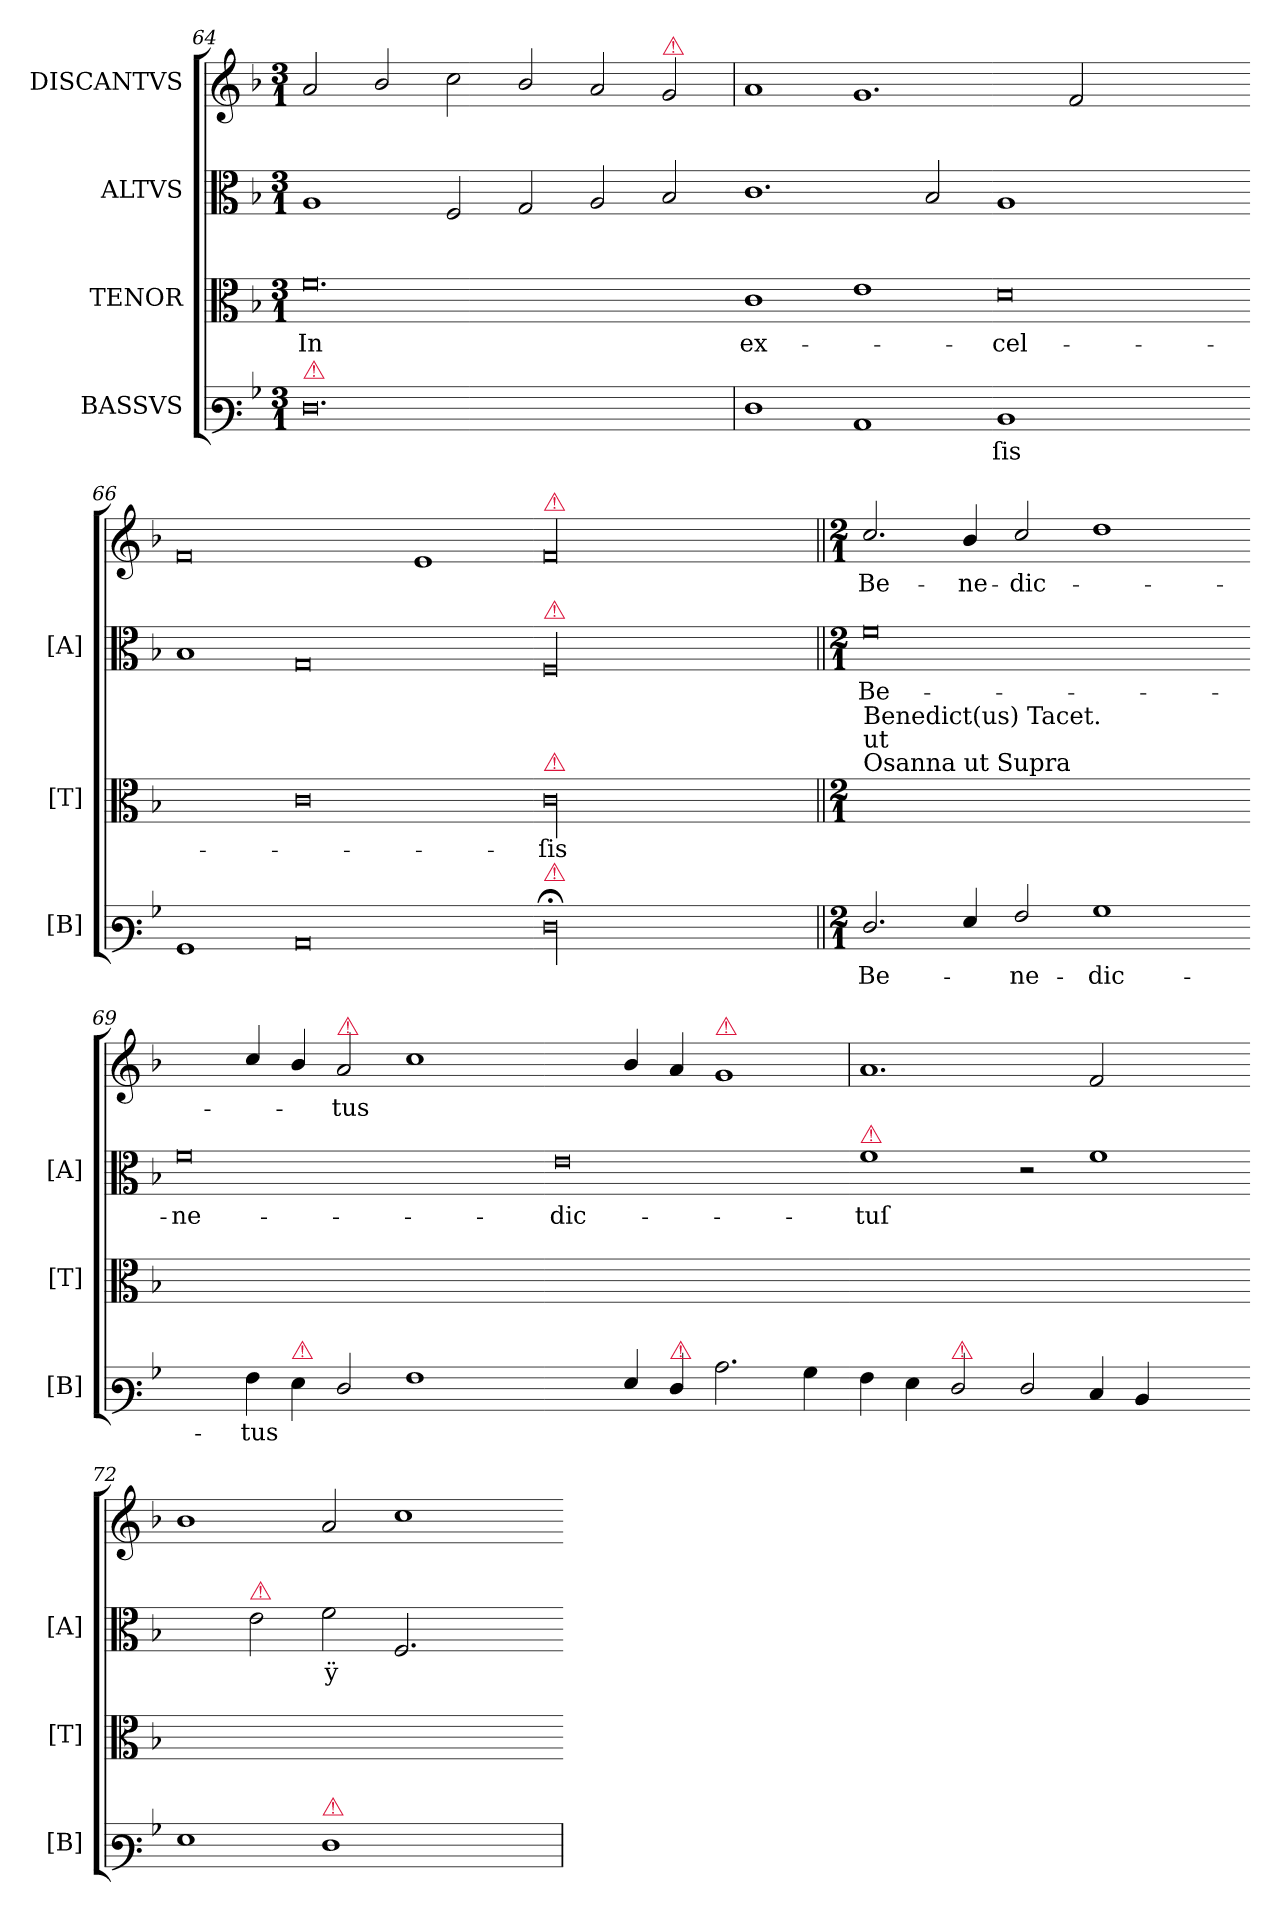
**kern	**text	**kern	**text	**kern	**text	**kern	**text
*part4	*part4	*part3	*part3	*part2	*part2	*part1	*part1
*staff4	*staff4	*staff3	*staff3	*staff2	*staff2	*staff1	*staff1
*I"BASSVS	*	*I"TENOR	*	*I"ALTVS	*	*I"DISCANTVS	*
*I'[B]	*	*I'[T]	*	*I'[A]	*	*	*
*clefF3	*	*clefC3	*	*clefC3	*	*clefG2	*
*k[b-]	*	*k[b-]	*	*k[b-]	*	*k[b-]	*
*M3/1	*	*M3/1	*	*M3/1	*	*M3/1	*
=64	=64	=64	=64	=64	=64	=64	=64
!LO:TX:a:color=crimson:t=⚠	!	!	!	!	!	!	!
0.F	.	0.f	In	1A/	.	2a/	.
.	.	.	.	.	.	2b-/	.
.	.	.	.	2F/	.	2cc\	.
.	.	.	.	2G/	.	2b-/	.
.	.	.	.	2A/	.	2a/	.
!	!	!	!	!	!	!LO:TX:a:color=crimson:t=⚠	!
.	.	.	.	2B-/	.	2g/	.
=65	=65	=65-	=65	=65-	=65	=65	=65
1F\	.	1c\	ex-	1.c\	.	1a/	.
1C/	.	1e\	.	.	.	1.g/	.
.	.	.	.	2B-/	.	.	.
1D/	-ſis	0d\	-cel-	1A/	.	.	.
.	.	.	.	.	.	2f/	.
1ryy	.	.	.	1ryy	.	1ryy	.
=66-	=66-	=66-	=66-	=66-	=66-	=66-	=66-
1BB-/	.	1ryy	.	1B-/	.	0f	.
0C	.	0c	.	0G	.	.	.
.	.	.	.	.	.	1e/	.
=67-	=67-	=67-	=67-	=67-	=67-	=67-	=67-
!	!	!	!	!	!	!LO:TX:a:color=crimson:t=⚠	!
!	!	!	!	!LO:TX:a:color=crimson:t=⚠	!	!	!
!	!	!LO:TX:a:color=crimson:t=⚠	!	!	!	!	!
!LO:TX:a:color=crimson:t=⚠	!	!	!	!	!	!	!
00F;<\	.	00c\	-ſis	00F/	.	00f/	.
=68||	=68||	=68||	=68||	=68||	=68||	=68||	=68||
*M2/1	*	*M2/1	*	*M2/1	*	*M2/1	*
!	!	!LO:TX:a:t=Benedict(us) Tacet.\nut\nOsanna ut Supra	!	!	!	!	!
2.F/	Be-	0ryy	.	0f	Be-	2.cc/	Be-
4G/	.	.	.	.	.	4b-/	-ne-
2A/	-ne-	.	.	.	.	2cc/	-dic-
1B-\	-dic-	.	.	.	.	1dd/	.
.	.	2ryy	.	2ryy	.	.	.
=69-	=69-	=69-	=69-	=69-	=69-	=69-	=69-
2ryy	.	0ryy	.	0f	-ne-	2ryy	.
4A\	-tus	.	.	.	.	4cc/	.
!LO:TX:a:color=crimson:t=⚠	!	!	!	!	!	!	!
4G\	.	.	.	.	.	4b-/	.
!	!	!	!	!	!	!LO:TX:a:color=crimson:t=⚠	!
2F/	.	.	.	.	.	2a/	-tus
1A\	.	.	.	.	.	1cc\	.
.	.	2ryy	.	2ryy	.	.	.
=70-	=70-	=70-	=70-	=70-	=70-	=70-	=70-
2ryy	.	0ryy	.	0e	-dic-	2ryy	.
4G/	.	.	.	.	.	4b-/	.
!LO:TX:a:color=crimson:t=⚠	!	!	!	!	!	!	!
4F/	.	.	.	.	.	4a/	.
!	!	!	!	!	!	!LO:TX:a:color=crimson:t=⚠	!
2.c\	.	.	.	.	.	1g	.
4B-\	.	.	.	.	.	.	.
=71-	=71	=71-	=71	=71-	=71	=71	=71
!	!	!	!	!LO:TX:a:color=crimson:t=⚠	!	!	!
4A\	.	0ryy	.	1f	-tuſ	1.a	.
4G\	.	.	.	.	.	.	.
!LO:TX:a:color=crimson:t=⚠	!	!	!	!	!	!	!
2F/	.	.	.	.	.	.	.
2F/	.	.	.	2r	.	.	.
4E/	.	.	.	1f\	.	2f/	.
4D/	.	.	.	.	.	.	.
2ryy	.	2ryy	.	.	.	2ryy	.
=72-	=72-	=72-	=72-	=72-	=72-	=72-	=72-
1G	.	0ryy	.	2ryy	.	1b-	.
!	!	!	!	!LO:TX:a:color=crimson:t=⚠	!	!	!
.	.	.	.	2e\	.	.	.
!LO:TX:a:color=crimson:t=⚠	!	!	!	!	!	!	!
1F	.	.	.	2f\	ÿ	2a/	.
.	.	.	.	2.F/	.	1cc\	.
2ryy	.	2ryy	.	.	.	.	.
.	.	.	.	4ryy	.	.	.
=	=-	=-	=-	=-	=-	=-	=-
*-	*-	*-	*-	*-	*-	*-	*-
